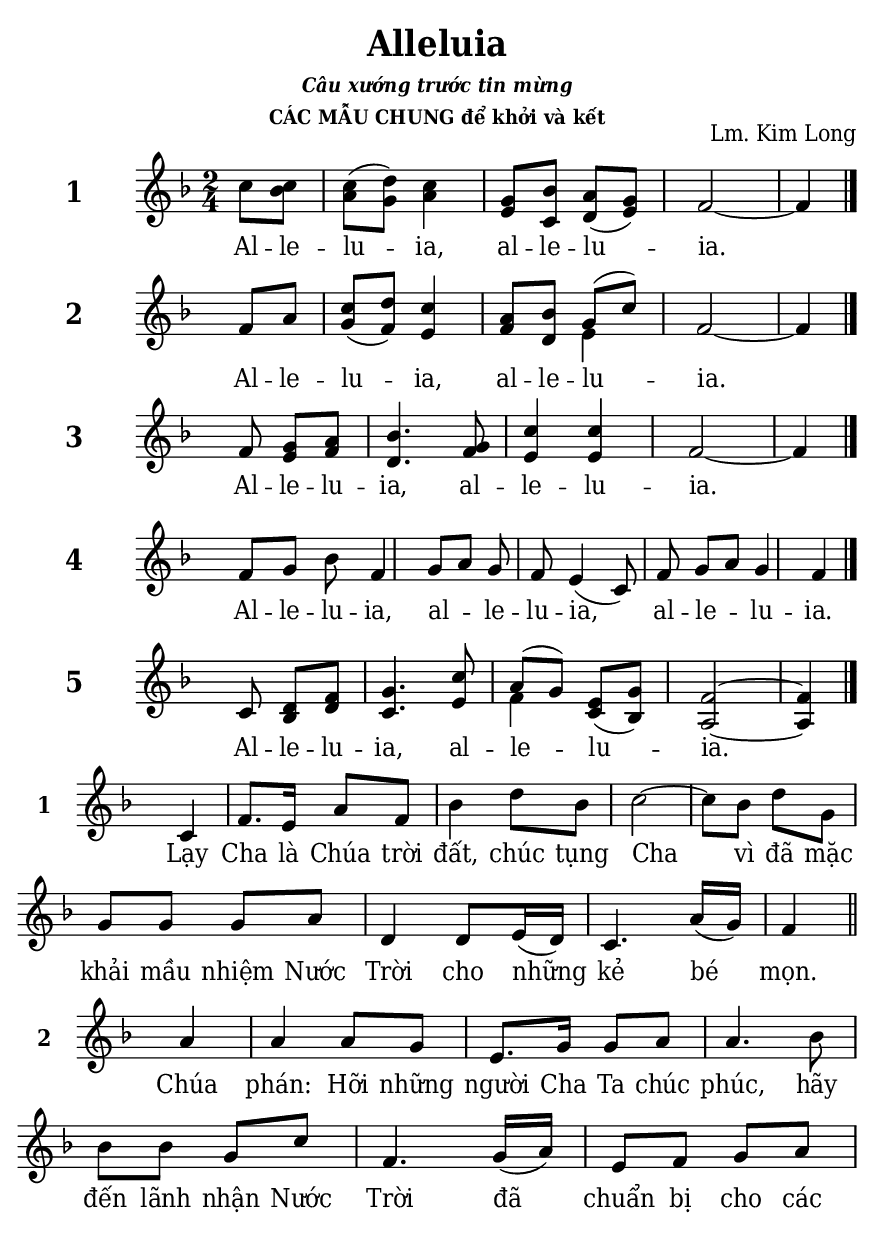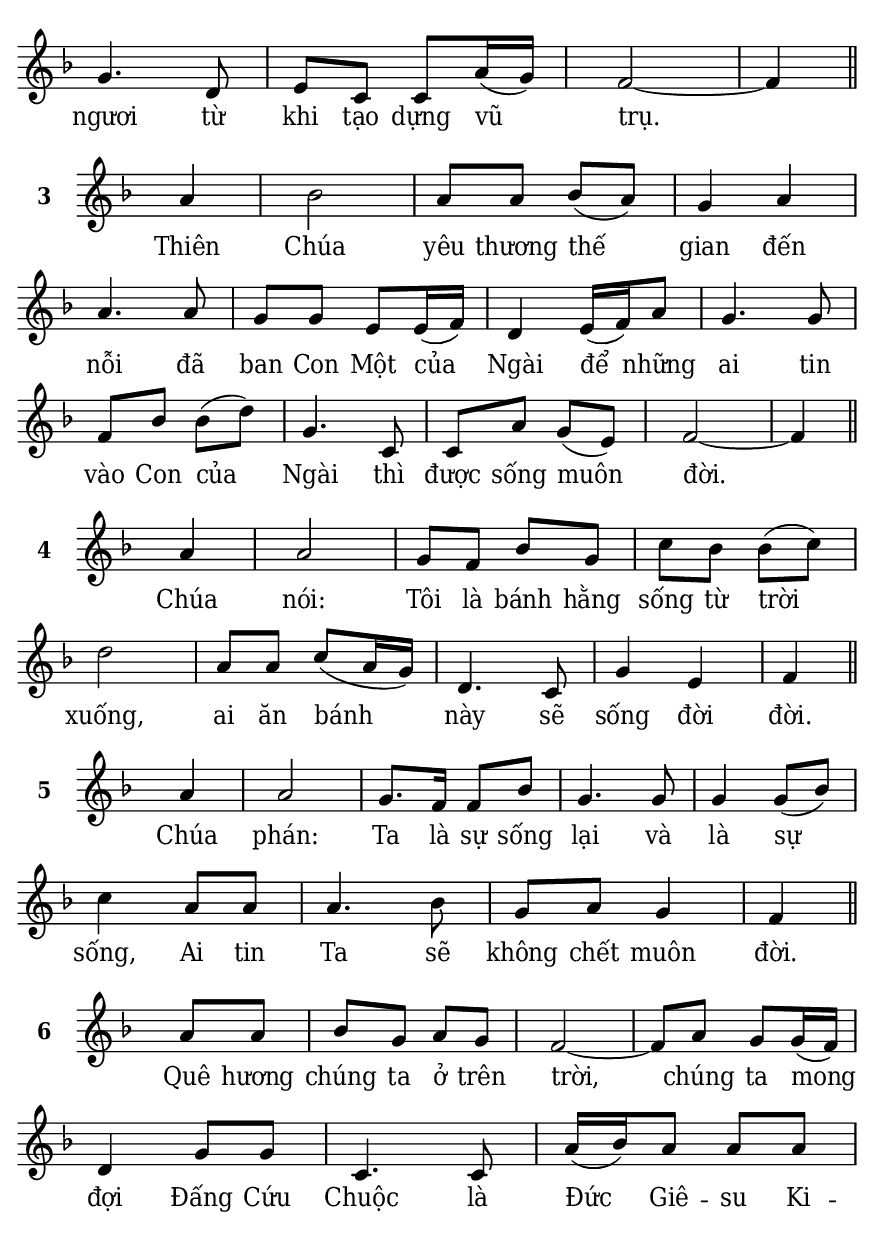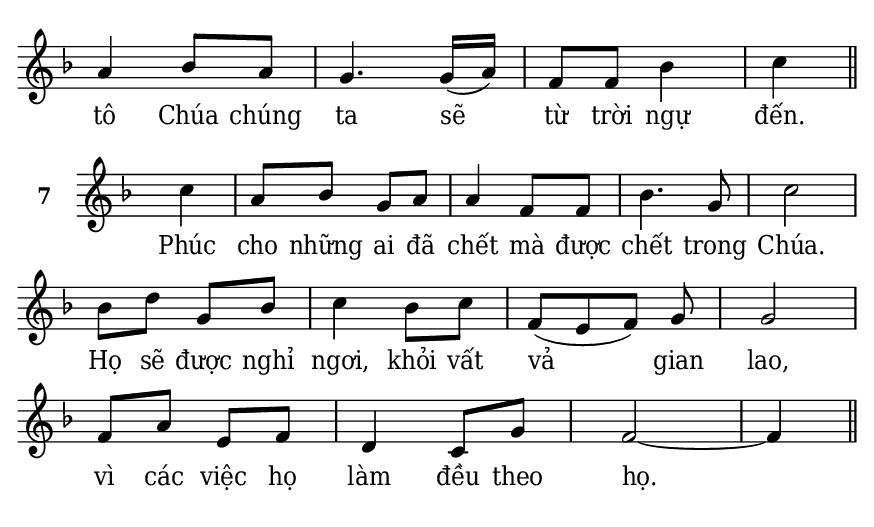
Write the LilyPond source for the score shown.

% Cài đặt chung
\version "2.22.1"
\include "english.ly"

\header {
  title = "Alleluia"
  subsubtitle = \markup {
    \column {
      \center-align {
        \line {
          \italic "Câu xướng trước tin mừng"
        }
        \line {
          "CÁC MẪU CHUNG để khởi và kết"
        }
      }
    }
  }
  composer = "Lm. Kim Long"
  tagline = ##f
}

% Nhạc
nhacMauMot = \relative c'' {
  \key f \major
  \time 2/4
  \partial 4 c8
  <<
    {
      c |
      c (d) c4 |
      g8 bf a (g)
    }
    {
      bf8 |
      a (g) a4 |
      e8 c d (e)
    }
  >>
  f2 ~ |
  f4 \bar "|."
}

nhacMauHai = \relative c' {
  \key f \major
  \time 2/4
  \partial 4 f8 a |
  <<
    {
      c (d) c4 |
      a8 bf
    }
    {
      g8 (f) e4 |
      f8 d
    }
  >>
  <<
    {
      \voiceOne
      g8 (c)
    }
    \new Voice = "splitpart" {
      \voiceTwo
      e,4
    }
  >>
  \oneVoice
  f2 ~ |
  f4 \bar "|."
}

nhacMauBa = \relative c' {
  \key f \major
  \time 2/4
  \partial 4. f8
  <<
    {
      g8 a |
      bf4. g8 |
      c4 c
    }
    {
      e,8 f |
      d4. f8 |
      e4 e
    }
  >>
  f2 ~ |
  f4 \bar "|."
}

nhacMauBon = \relative c' {
  \key f \major
  \time 2/4
  f8 g bf f4 g8 \hide ([a]) g8 f e4 (c8)
  f g \hide ([a]) g4 f \bar "|."
}

nhacMauNam = \relative c' {
  \key f \major
  \time 2/4
  \partial 4. c8
  <<
    {
      d f |
      g4. c8
    }
    {
      bf,8 d |
      c4. e8
    }
  >>
  <<
    {
      \voiceOne
      a8 (g)
    }
    \new Voice = "splitpart" {
      \voiceTwo
      f4
    }
  >>
  \oneVoice
  <<
    {
      e8 (g) |
      f2 ~ |
      f4 \bar "|."
    }
    {
      c8 (bf) |
      a2 ~ |
      a4
    }
  >>
}

nhacMauSau = \relative c' {
  \key f \major
  \time 2/4
  \partial 4 c4 |
  f8. e16 a8 f |
  bf4 d8 bf |
  c2 ~ |
  c8 bf d g, |
  g g g a |
  d,4 d8 e16 (d) |
  c4. a'16 (g) |
  f4 \bar "||"
}

nhacMauBay = \relative c'' {
  \key f \major
  \time 2/4
  \partial 4 a4 |
  a a8 g |
  e8. g16 g8 a |
  a4. bf8 |
  bf bf g c |
  f,4. g16 (a) |
  e8 f g a |
  g4. d8 |
  e c c a'16 (g) |
  f2 ~ |
  f4 \bar "||"
}

nhacMauTam = \relative c'' {
  \key f \major
  \time 2/4
  \partial 4 a4 |
  bf2 |
  a8 a bf (a) |
  g4 a |
  a4. a8 |
  g g e e16 (f) |
  d4 e16 (f) a8 |
  g4. g8 |
  f bf bf (d) |
  g,4. c,8 |
  c a' g (e) |
  f2 ~ |
  f4 \bar "||"
}

nhacMauChin = \relative c'' {
  \key f \major
  \time 2/4
  \partial 4 a4 |
  a2 |
  g8 f bf g |
  c bf bf (c) |
  d2 |
  a8 a c (a16 g) |
  d4. c8 |
  g'4 e |
  f \bar "||"
}

nhacMauMuoi = \relative c'' {
  \key f \major
  \time 2/4
  \partial 4 a4 |
  a2 |
  g8. f16 f8 bf |
  g4. g8 |
  g4 g8 (bf) |
  c4 a8 a |
  a4. bf8 |
  g a g4 |
  f \bar "||"
}

nhacMauMuoiMot = \relative c'' {
  \key f \major
  \time 2/4
  \partial 4 a8 a |
  bf g a g |
  f2 ~ |
  f8 a g g16 (f) |
  d4 g8 g |
  c,4. c8 |
  a'16 (bf) a8 a a |
  a4 bf8 a |
  g4. g16 (a) |
  f8 f bf4 |
  c \bar "||"
}

nhacMauMuoiHai = \relative c'' {
  \key f \major
  \time 2/4
  \partial 4 c4 |
  a8 bf g a |
  a4 f8 f |
  bf4. g8 |
  c2 |
  bf8 d g, bf |
  c4 bf8 c |
  f, ([e f]) g |
  g2 |
  f8 a e f |
  d4 c8 g' |
  f2 ~ |
  f4 \bar "||"
}

% Lời
loiMauMot = \lyricmode {
  Al -- le -- lu -- ia, al -- le -- lu -- ia.
}

loiMauHai = \lyricmode {
  Al -- le -- lu -- ia, al -- le -- lu -- ia.
}

loiMauBa = \lyricmode {
  Al -- le -- lu -- ia, al -- le -- lu -- ia.
}

loiMauBon = \lyricmode {
  Al -- le -- lu -- ia, al -- le -- lu -- ia,
  al -- le -- lu -- ia.
}

loiMauNam = \lyricmode {
  Al -- le -- lu -- ia, al -- le -- lu -- ia.
}

loiMauSau = \lyricmode {
  Lạy Cha là Chúa trời đất, chúc tụng Cha
  vì đã mặc khải mầu nhiệm Nước Trời cho những kẻ bé mọn.
}

loiMauBay = \lyricmode {
  Chúa phán: Hỡi những người Cha Ta chúc phúc,
  hãy đến lãnh nhận Nước Trời đã chuẩn bị cho các ngươi
  từ khi tạo dựng vũ trụ.
}

loiMauTam = \lyricmode {
  Thiên Chúa yêu thương thế gian
  đến nỗi đã ban Con Một của Ngài
  để những ai tin vào Con của Ngài
  thì được sống muôn đời.
}

loiMauChin = \lyricmode {
  Chúa nói: Tôi là bánh hằng sống từ trời xuống,
  ai ăn bánh này sẽ sống đời đời.
}

loiMauMuoi = \lyricmode {
  Chúa phán: Ta là sự sống lại và là sự sống,
  Ai tin Ta sẽ không chết muôn đời.
}

loiMauMuoiMot = \lyricmode {
  Quê hương chúng ta ở trên trời,
  chúng ta mong đợi Đấng Cứu Chuộc là Đức Giê -- su Ki -- tô
  Chúa chúng ta sẽ từ trời ngự đến.
}

loiMauMuoiHai = \lyricmode {
  Phúc cho những ai đã chết mà được chết trong Chúa.
  Họ sẽ được nghỉ ngơi, khỏi vất vả gian lao,
  vì các việc họ làm đều theo họ.
}

% Dàn trang
\paper {
  #(set-paper-size "a5")
  top-margin = 3\mm
  bottom-margin = 3\mm
  left-margin = 3\mm
  right-margin = 3\mm
  indent = #0
  #(define fonts
	 (make-pango-font-tree "Deja Vu Serif Condensed"
	 		       "Deja Vu Serif Condensed"
			       "Deja Vu Serif Condensed"
			       (/ 20 20)))
  print-page-number = ##f
}

\score {
  <<
    \new Staff \with {
      instrumentName = \markup { \huge \bold "1" }} <<
        \clef treble
        \new Voice = beSop {
          \nhacMauMot
        }
      \new Lyrics \lyricsto beSop \loiMauMot
    >>
  >>
  \layout {
    indent = 20
    \override Lyrics.LyricSpace.minimum-distance = #1
    \override LyricHyphen.minimum-distance = #2
    \override Score.BarNumber.break-visibility = ##(#f #f #f)
    \override Score.SpacingSpanner.uniform-stretching = ##t
    ragged-last = ##f
  }
}

\score {
  <<
    \new Staff \with {
      instrumentName = \markup { \huge \bold "2" }} <<
        \clef treble
        \new Voice = beSop {
          \nhacMauHai
        }
      \new Lyrics \lyricsto beSop \loiMauHai
    >>
  >>
  \layout {
    indent = 20
    \override Staff.TimeSignature.transparent = ##t
    \override Lyrics.LyricSpace.minimum-distance = #1
    \override LyricHyphen.minimum-distance = #2
    \override Score.BarNumber.break-visibility = ##(#f #f #f)
    \override Score.SpacingSpanner.uniform-stretching = ##t
    ragged-last = ##f
  }
}

\score {
  <<
    \new Staff \with {
      instrumentName = \markup { \huge \bold "3" }}<<
        \clef treble
        \new Voice = beSop {
          \nhacMauBa
        }
      \new Lyrics \lyricsto beSop \loiMauBa
    >>
  >>
  \layout {
    indent = 20
    \override Staff.TimeSignature.transparent = ##t
    \override Lyrics.LyricSpace.minimum-distance = #1
    \override LyricHyphen.minimum-distance = #2
    \override Score.BarNumber.break-visibility = ##(#f #f #f)
    \override Score.SpacingSpanner.uniform-stretching = ##t
    ragged-last = ##f
  }
}

\score {
  <<
    \new Staff \with {
      instrumentName = \markup { \huge \bold "4" }} <<
        \clef treble
        \new Voice = beSop {
          \nhacMauBon
        }
      \new Lyrics \lyricsto beSop \loiMauBon
    >>
  >>
  \layout {
    indent = 20
    \override Staff.TimeSignature.transparent = ##t
    \override LyricHyphen.minimum-distance = #1
    \override LyricHyphen.minimum-distance = #2
    \override Score.BarNumber.break-visibility = ##(#f #f #f)
    \override Score.SpacingSpanner.uniform-stretching = ##t
    \set Score.defaultBarType = ""
    \set Score.barAlways = ##t
    ragged-last = ##f
  }
}

\score {
  <<
    \new Staff \with {
      instrumentName = \markup { \huge \bold "5" }} <<
        \clef treble
        \new Voice = beSop {
          \nhacMauNam
        }
      \new Lyrics \lyricsto beSop \loiMauNam
    >>
  >>
  \layout {
    indent = 20
    \override Staff.TimeSignature.transparent = ##t
    \override Lyrics.LyricSpace.minimum-distance = #1
    \override LyricHyphen.minimum-distance = #2
    \override Score.BarNumber.break-visibility = ##(#f #f #f)
    \override Score.SpacingSpanner.uniform-stretching = ##t
    ragged-last = ##f
  }
}

\score {
  <<
    \new Staff \with {
      instrumentName = \markup { \bold "1" }} <<
        \clef treble
        \new Voice = beSop {
          \nhacMauSau
        }
      \new Lyrics \lyricsto beSop \loiMauSau
    >>
  >>
  \layout {
    indent = 10
    \override Staff.TimeSignature.transparent = ##t
    \override Lyrics.LyricSpace.minimum-distance = #1
    \override Score.BarNumber.break-visibility = ##(#f #f #f)
    \override Score.SpacingSpanner.uniform-stretching = ##t
    ragged-last = ##f
  }
}

\score {
  <<
    \new Staff \with {
      instrumentName = \markup { \bold "2" }} <<
        \clef treble
        \new Voice = beSop {
          \nhacMauBay
        }
      \new Lyrics \lyricsto beSop \loiMauBay
    >>
  >>
  \layout {
    indent = 10
    \override Staff.TimeSignature.transparent = ##t
    \override Lyrics.LyricSpace.minimum-distance = #1
    \override Score.BarNumber.break-visibility = ##(#f #f #f)
    \override Score.SpacingSpanner.uniform-stretching = ##t
    ragged-last = ##f
  }
}

\score {
  <<
    \new Staff \with {
      instrumentName = \markup { \bold "3" }}<<
        \clef treble
        \new Voice = beSop {
          \nhacMauTam
        }
      \new Lyrics \lyricsto beSop \loiMauTam
    >>
  >>
  \layout {
    indent = 10
    \override Staff.TimeSignature.transparent = ##t
    \override Lyrics.LyricSpace.minimum-distance = #1
    \override Score.BarNumber.break-visibility = ##(#f #f #f)
    \override Score.SpacingSpanner.uniform-stretching = ##t
    ragged-last = ##f
  }
}

\score {
  <<
    \new Staff \with {
      instrumentName = \markup { \bold "4" }}<<
        \clef treble
        \new Voice = beSop {
          \nhacMauChin
        }
      \new Lyrics \lyricsto beSop \loiMauChin
    >>
  >>
  \layout {
    indent = 10
    \override Staff.TimeSignature.transparent = ##t
    \override Lyrics.LyricSpace.minimum-distance = #1
    \override Score.BarNumber.break-visibility = ##(#f #f #f)
    \override Score.SpacingSpanner.uniform-stretching = ##t
    ragged-last = ##f
  }
}

\score {
  <<
    \new Staff \with {
      instrumentName = \markup { \bold "5" }}<<
        \clef treble
        \new Voice = beSop {
          \nhacMauMuoi
        }
      \new Lyrics \lyricsto beSop \loiMauMuoi
    >>
  >>
  \layout {
    indent = 10
    \override Staff.TimeSignature.transparent = ##t
    \override Lyrics.LyricSpace.minimum-distance = #1
    \override Score.BarNumber.break-visibility = ##(#f #f #f)
    \override Score.SpacingSpanner.uniform-stretching = ##t
    ragged-last = ##f
  }
}

\score {
  <<
    \new Staff \with {
      instrumentName = \markup { \bold "6" }}<<
        \clef treble
        \new Voice = beSop {
          \nhacMauMuoiMot
        }
      \new Lyrics \lyricsto beSop \loiMauMuoiMot
    >>
  >>
  \layout {
    indent = 10
    \override Staff.TimeSignature.transparent = ##t
    \override Lyrics.LyricSpace.minimum-distance = #1
    \override Score.BarNumber.break-visibility = ##(#f #f #f)
    \override Score.SpacingSpanner.uniform-stretching = ##t
    ragged-last = ##f
  }
}

\score {
  <<
    \new Staff \with {
      instrumentName = \markup { \bold "7" }}<<
        \clef treble
        \new Voice = beSop {
          \nhacMauMuoiHai
        }
      \new Lyrics \lyricsto beSop \loiMauMuoiHai
    >>
  >>
  \layout {
    indent = 10
    \override Staff.TimeSignature.transparent = ##t
    \override Lyrics.LyricSpace.minimum-distance = #1
    \override Score.BarNumber.break-visibility = ##(#f #f #f)
    \override Score.SpacingSpanner.uniform-stretching = ##t
    ragged-last = ##f
  }
}
